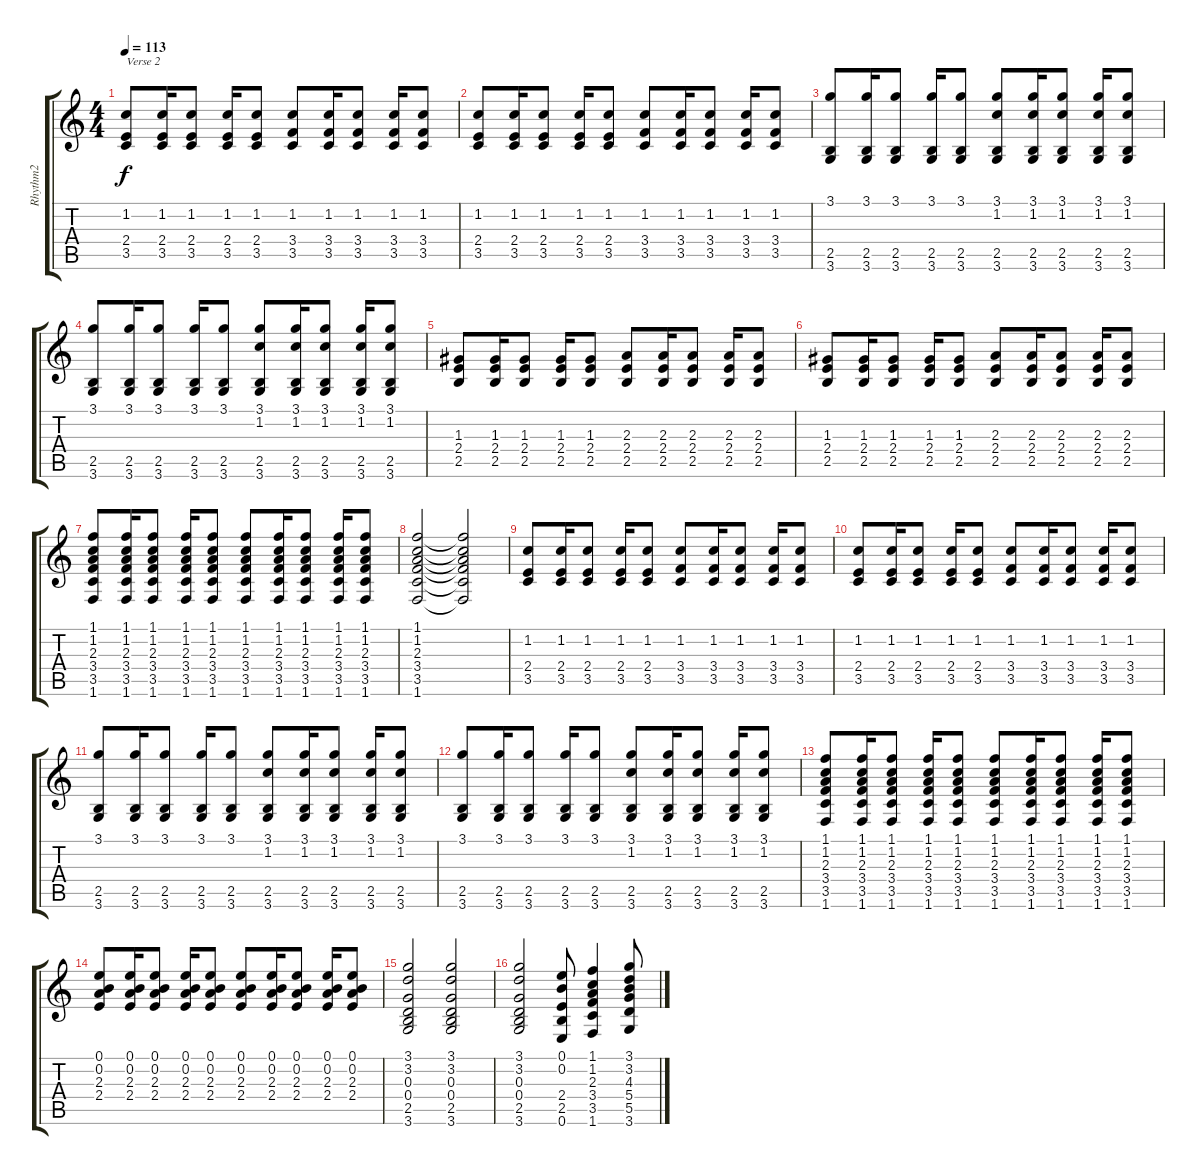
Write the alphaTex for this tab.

\track ("Rhythm2" "Rhythm2") {instrument electricguitarclean}
\staff {score tabs}
\tuning (E4 B3 G3 D3 A2 E2) {hide}
\ts (4 4)
\tempo 113
\clef g2
\ks c
(1.2 2.4 3.5).8{txt "Verse 2" dy f} (1.2 2.4 3.5).16 (1.2 2.4 3.5).8 (1.2 2.4 3.5).16 (1.2 2.4 3.5).8 (1.2 3.4 3.5).8 (1.2 3.4 3.5).16 (1.2 3.4 3.5).8 (1.2 3.4 3.5).16 (1.2 3.4 3.5).8 |
(1.2 2.4 3.5).8 (1.2 2.4 3.5).16 (1.2 2.4 3.5).8 (1.2 2.4 3.5).16 (1.2 2.4 3.5).8 (1.2 3.4 3.5).8 (1.2 3.4 3.5).16 (1.2 3.4 3.5).8 (1.2 3.4 3.5).16 (1.2 3.4 3.5).8 |
(3.1 2.5 3.6).8 (3.1 2.5 3.6).16 (3.1 2.5 3.6).8 (3.1 2.5 3.6).16 (3.1 2.5 3.6).8 (3.1 1.2 2.5 3.6).8 (3.1 1.2 2.5 3.6).16 (3.1 1.2 2.5 3.6).8 (3.1 1.2 2.5 3.6).16 (3.1 1.2 2.5 3.6).8 |
(3.1 2.5 3.6).8 (3.1 2.5 3.6).16 (3.1 2.5 3.6).8 (3.1 2.5 3.6).16 (3.1 2.5 3.6).8 (3.1 1.2 2.5 3.6).8 (3.1 1.2 2.5 3.6).16 (3.1 1.2 2.5 3.6).8 (3.1 1.2 2.5 3.6).16 (3.1 1.2 2.5 3.6).8 |
(1.3 2.4 2.5).8 (1.3 2.4 2.5).16 (1.3 2.4 2.5).8 (1.3 2.4 2.5).16 (1.3 2.4 2.5).8 (2.3 2.4 2.5).8 (2.3 2.4 2.5).16 (2.3 2.4 2.5).8 (2.3 2.4 2.5).16 (2.3 2.4 2.5).8 |
(1.3 2.4 2.5).8 (1.3 2.4 2.5).16 (1.3 2.4 2.5).8 (1.3 2.4 2.5).16 (1.3 2.4 2.5).8 (2.3 2.4 2.5).8 (2.3 2.4 2.5).16 (2.3 2.4 2.5).8 (2.3 2.4 2.5).16 (2.3 2.4 2.5).8 |
(1.1 1.2 2.3 3.4 3.5 1.6).8 (1.1 1.2 2.3 3.4 3.5 1.6).16 (1.1 1.2 2.3 3.4 3.5 1.6).8 (1.1 1.2 2.3 3.4 3.5 1.6).16 (1.1 1.2 2.3 3.4 3.5 1.6).8 (1.1 1.2 2.3 3.4 3.5 1.6).8 (1.1 1.2 2.3 3.4 3.5 1.6).16 (1.1 1.2 2.3 3.4 3.5 1.6).8 (1.1 1.2 2.3 3.4 3.5 1.6).16 (1.1 1.2 2.3 3.4 3.5 1.6).8 |
(1.1 1.2 2.3 3.4 3.5 1.6).2 (1.1{t} 1.2{t} 2.3{t} 3.4{t} 3.5{t} 1.6{t}).2 |
(1.2 2.4 3.5).8 (1.2 2.4 3.5).16 (1.2 2.4 3.5).8 (1.2 2.4 3.5).16 (1.2 2.4 3.5).8 (1.2 3.4 3.5).8 (1.2 3.4 3.5).16 (1.2 3.4 3.5).8 (1.2 3.4 3.5).16 (1.2 3.4 3.5).8 |
(1.2 2.4 3.5).8 (1.2 2.4 3.5).16 (1.2 2.4 3.5).8 (1.2 2.4 3.5).16 (1.2 2.4 3.5).8 (1.2 3.4 3.5).8 (1.2 3.4 3.5).16 (1.2 3.4 3.5).8 (1.2 3.4 3.5).16 (1.2 3.4 3.5).8 |
(3.1 2.5 3.6).8 (3.1 2.5 3.6).16 (3.1 2.5 3.6).8 (3.1 2.5 3.6).16 (3.1 2.5 3.6).8 (3.1 1.2 2.5 3.6).8 (3.1 1.2 2.5 3.6).16 (3.1 1.2 2.5 3.6).8 (3.1 1.2 2.5 3.6).16 (3.1 1.2 2.5 3.6).8 |
(3.1 2.5 3.6).8 (3.1 2.5 3.6).16 (3.1 2.5 3.6).8 (3.1 2.5 3.6).16 (3.1 2.5 3.6).8 (3.1 1.2 2.5 3.6).8 (3.1 1.2 2.5 3.6).16 (3.1 1.2 2.5 3.6).8 (3.1 1.2 2.5 3.6).16 (3.1 1.2 2.5 3.6).8 |
(1.1 1.2 2.3 3.4 3.5 1.6).8 (1.1 1.2 2.3 3.4 3.5 1.6).16 (1.1 1.2 2.3 3.4 3.5 1.6).8 (1.1 1.2 2.3 3.4 3.5 1.6).16 (1.1 1.2 2.3 3.4 3.5 1.6).8 (1.1 1.2 2.3 3.4 3.5 1.6).8 (1.1 1.2 2.3 3.4 3.5 1.6).16 (1.1 1.2 2.3 3.4 3.5 1.6).8 (1.1 1.2 2.3 3.4 3.5 1.6).16 (1.1 1.2 2.3 3.4 3.5 1.6).8 |
(0.1 0.2 2.3 2.4).8 (0.1 0.2 2.3 2.4).16 (0.1 0.2 2.3 2.4).8 (0.1 0.2 2.3 2.4).16 (0.1 0.2 2.3 2.4).8 (0.1 0.2 2.3 2.4).8 (0.1 0.2 2.3 2.4).16 (0.1 0.2 2.3 2.4).8 (0.1 0.2 2.3 2.4).16 (0.1 0.2 2.3 2.4).8 |
(3.1 3.2 0.3 0.4 2.5 3.6).2 (3.1 3.2 0.3 0.4 2.5 3.6).2 |
(3.1 3.2 0.3 0.4 2.5 3.6).2 (0.1 0.2 2.4 2.5 0.6).8 (1.1 1.2 2.3 3.4 3.5 1.6).4 (3.1 3.2 4.3 5.4 5.5 3.6).8
